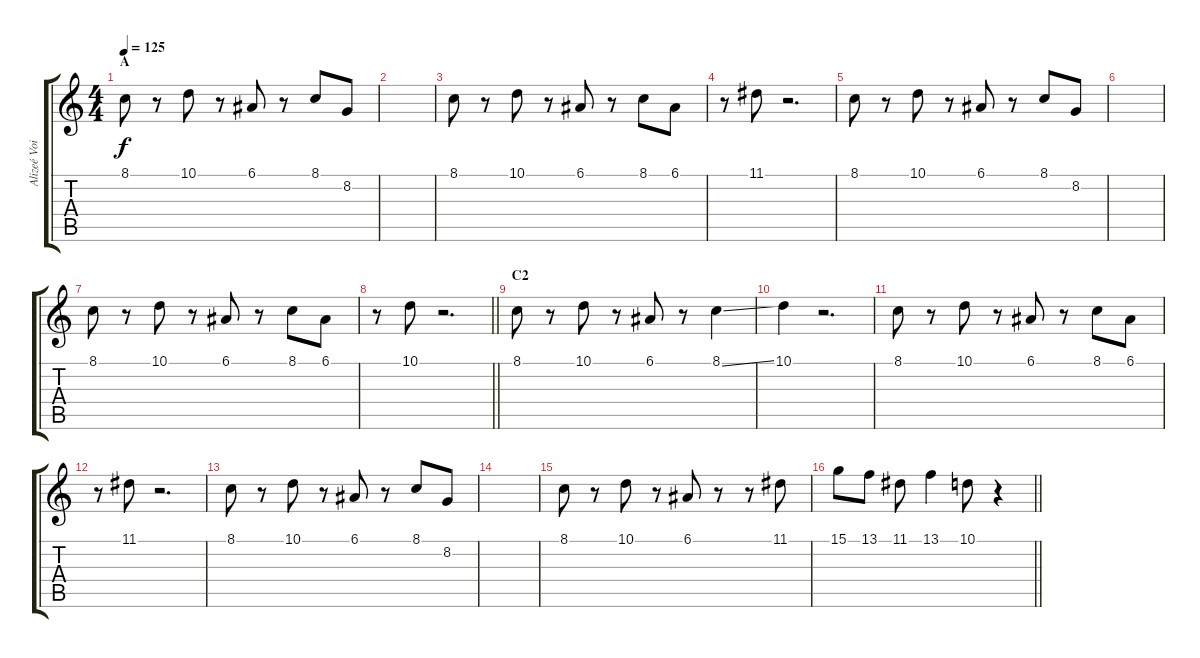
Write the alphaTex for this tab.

\track ("Alizeé Voix" "Alizeé Voi") {instrument piccolo}
\staff {score tabs}
\tuning (E4 B3 G3 D3 A2 E2) {hide}
\ts (4 4)
\section ("" "A")
\tempo 125
\clef g2
\ks c
8.1.8{dy f} r.8 10.1.8 r.8 6.1.8 r.8 8.1.8 8.2.8 |
|
8.1.8 r.8 10.1.8 r.8 6.1.8 r.8 8.1.8 6.1.8 |
r.8 11.1.8 r.2{d} |
8.1.8 r.8 10.1.8 r.8 6.1.8 r.8 8.1.8 8.2.8 |
|
8.1.8 r.8 10.1.8 r.8 6.1.8 r.8 8.1.8 6.1.8 |
\barLineRight lightlight
r.8 10.1.8 r.2{d} |
\section ("" "C2")
8.1.8 r.8 10.1.8 r.8 6.1.8 r.8 8.1{ss}.4 |
10.1.4 r.2{d} |
8.1.8 r.8 10.1.8 r.8 6.1.8 r.8 8.1.8 6.1.8 |
r.8 11.1.8 r.2{d} |
8.1.8 r.8 10.1.8 r.8 6.1.8 r.8 8.1.8 8.2.8 |
|
8.1.8 r.8 10.1.8 r.8 6.1.8 r.8 r.8 11.1.8 |
\barLineRight lightlight
15.1.8 13.1.8 11.1.8 13.1.4 10.1.8 r.4
